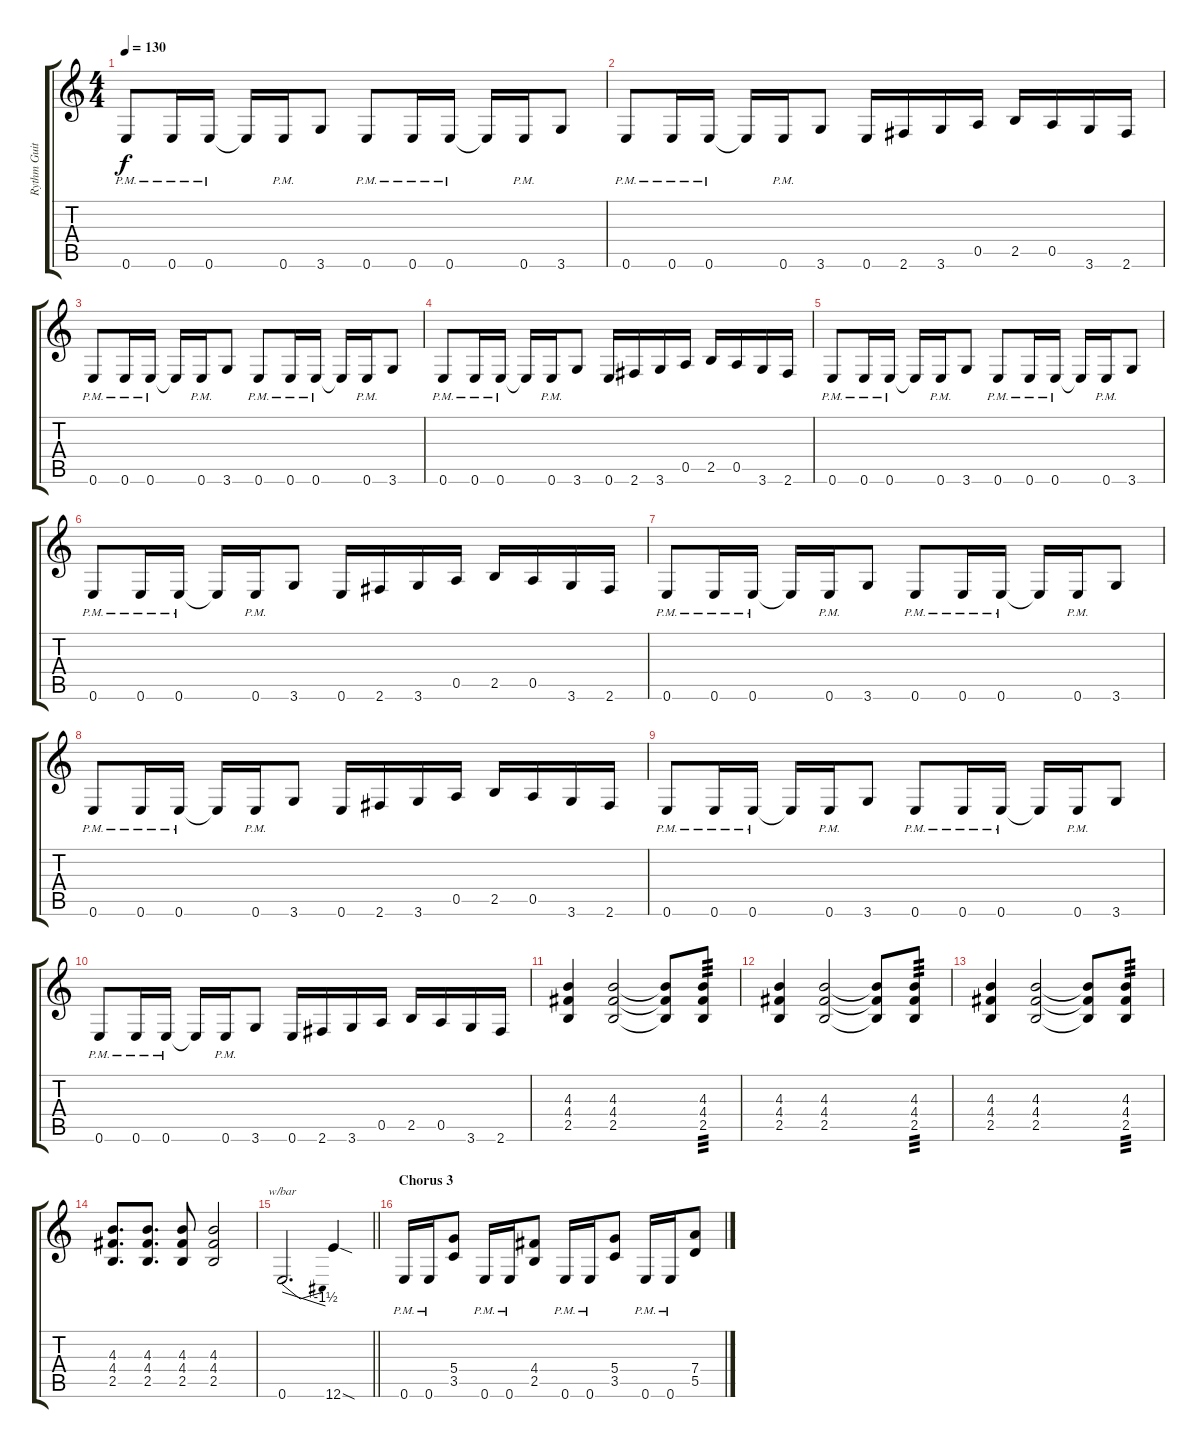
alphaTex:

\track ("Rythm Guitar" "Rythm Guit") {instrument distortionguitar}
\staff {score tabs}
\tuning (E4 B3 G3 D3 A2 E2) {hide}
\ts (4 4)
\tempo 130
\clef g2
\ks c
0.6{pm}.8{dy f} 0.6{pm}.16 0.6{pm}.16 0.6{t}.16 0.6{pm}.16 3.6.8 0.6{pm}.8 0.6{pm}.16 0.6{pm}.16 0.6{t}.16 0.6{pm}.16 3.6.8 |
0.6{pm}.8 0.6{pm}.16 0.6{pm}.16 0.6{t}.16 0.6{pm}.16 3.6.8 0.6.16 2.6.16 3.6.16 0.5.16 2.5.16 0.5.16 3.6.16 2.6.16 |
0.6{pm}.8 0.6{pm}.16 0.6{pm}.16 0.6{t}.16 0.6{pm}.16 3.6.8 0.6{pm}.8 0.6{pm}.16 0.6{pm}.16 0.6{t}.16 0.6{pm}.16 3.6.8 |
0.6{pm}.8 0.6{pm}.16 0.6{pm}.16 0.6{t}.16 0.6{pm}.16 3.6.8 0.6.16 2.6.16 3.6.16 0.5.16 2.5.16 0.5.16 3.6.16 2.6.16 |
0.6{pm}.8 0.6{pm}.16 0.6{pm}.16 0.6{t}.16 0.6{pm}.16 3.6.8 0.6{pm}.8 0.6{pm}.16 0.6{pm}.16 0.6{t}.16 0.6{pm}.16 3.6.8 |
0.6{pm}.8 0.6{pm}.16 0.6{pm}.16 0.6{t}.16 0.6{pm}.16 3.6.8 0.6.16 2.6.16 3.6.16 0.5.16 2.5.16 0.5.16 3.6.16 2.6.16 |
0.6{pm}.8 0.6{pm}.16 0.6{pm}.16 0.6{t}.16 0.6{pm}.16 3.6.8 0.6{pm}.8 0.6{pm}.16 0.6{pm}.16 0.6{t}.16 0.6{pm}.16 3.6.8 |
0.6{pm}.8 0.6{pm}.16 0.6{pm}.16 0.6{t}.16 0.6{pm}.16 3.6.8 0.6.16 2.6.16 3.6.16 0.5.16 2.5.16 0.5.16 3.6.16 2.6.16 |
0.6{pm}.8 0.6{pm}.16 0.6{pm}.16 0.6{t}.16 0.6{pm}.16 3.6.8 0.6{pm}.8 0.6{pm}.16 0.6{pm}.16 0.6{t}.16 0.6{pm}.16 3.6.8 |
0.6{pm}.8 0.6{pm}.16 0.6{pm}.16 0.6{t}.16 0.6{pm}.16 3.6.8 0.6.16 2.6.16 3.6.16 0.5.16 2.5.16 0.5.16 3.6.16 2.6.16 |
(4.3 4.4 2.5).4 (4.3 4.4 2.5).2 (4.3{t} 4.4{t} 2.5{t}).8 (4.3 4.4 2.5).8{tp 3} |
(4.3 4.4 2.5).4 (4.3 4.4 2.5).2 (4.3{t} 4.4{t} 2.5{t}).8 (4.3 4.4 2.5).8{tp 3} |
(4.3 4.4 2.5).4 (4.3 4.4 2.5).2 (4.3{t} 4.4{t} 2.5{t}).8 (4.3 4.4 2.5).8{tp 3} |
(4.3 4.4 2.5).8{d} (4.3 4.4 2.5).8{d} (4.3 4.4 2.5).8 (4.3 4.4 2.5).2 |
\barLineRight lightlight
0.6.2{d tbe (dive default 0 0 60 -6)} 12.6{sod}.4 |
\section ("" "Chorus 3")
0.6{pm}.16{volume 13 instrument distortionguitar} 0.6{pm}.16 (5.4 3.5).8 0.6{pm}.16 0.6{pm}.16 (4.4 2.5).8 0.6{pm}.16 0.6{pm}.16 (5.4 3.5).8 0.6{pm}.16 0.6{pm}.16 (7.4 5.5).8
